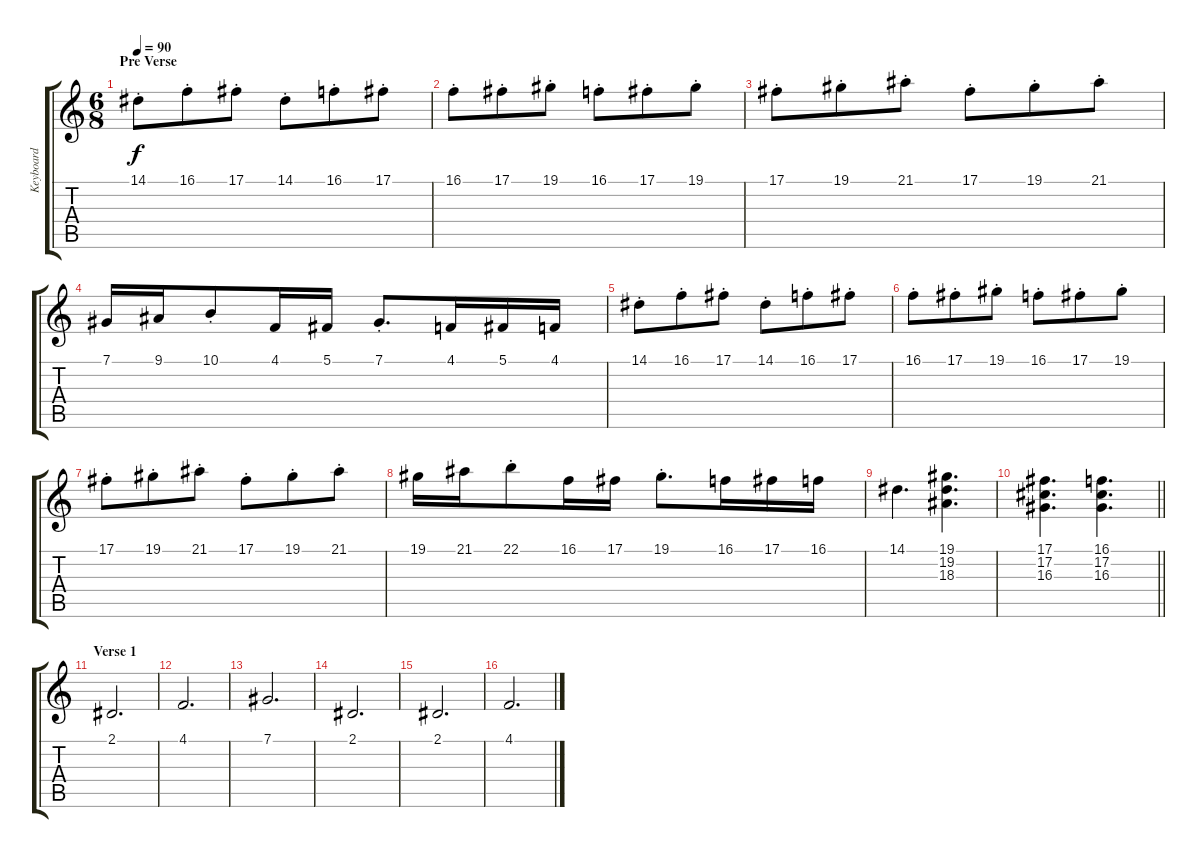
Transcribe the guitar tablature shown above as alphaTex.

\track ("Keyboard" "Keyboard") {instrument pad2warm}
\staff {score tabs}
\tuning (Db4 Ab3 E3 B2 Gb2 B1) {hide}
\ts (6 8)
\section ("" "Pre Verse")
\tempo 90
\clef g2
\ks c
14.1{st}.8{dy f} 16.1{st}.8 17.1{st}.8 14.1{st}.8 16.1{st}.8 17.1{st}.8 |
16.1{st}.8 17.1{st}.8 19.1{st}.8 16.1{st}.8 17.1{st}.8 19.1{st}.8 |
17.1{st}.8 19.1{st}.8 21.1{st}.8 17.1{st}.8 19.1{st}.8 21.1{st}.8 |
7.1.16 9.1.16 10.1{st}.8 4.1.16 5.1.16 7.1{st}.8{d} 4.1.16 5.1.16 4.1.16 |
14.1{st}.8 16.1{st}.8 17.1{st}.8 14.1{st}.8 16.1{st}.8 17.1{st}.8 |
16.1{st}.8 17.1{st}.8 19.1{st}.8 16.1{st}.8 17.1{st}.8 19.1{st}.8 |
17.1{st}.8 19.1{st}.8 21.1{st}.8 17.1{st}.8 19.1{st}.8 21.1{st}.8 |
19.1.16 21.1.16 22.1{st}.8 16.1.16 17.1.16 19.1{st}.8{d} 16.1.16 17.1.16 16.1.16 |
14.1.4{d instrument acousticgrandpiano} (19.1 19.2 18.3).4{d} |
\barLineRight lightlight
(17.1 17.2 16.3).4{d} (16.1 17.2 16.3).4{d} |
\section ("" "Verse 1")
2.1.2{d instrument stringensemble1} |
4.1.2{d} |
7.1.2{d} |
2.1.2{d} |
2.1.2{d} |
4.1.2{d}
